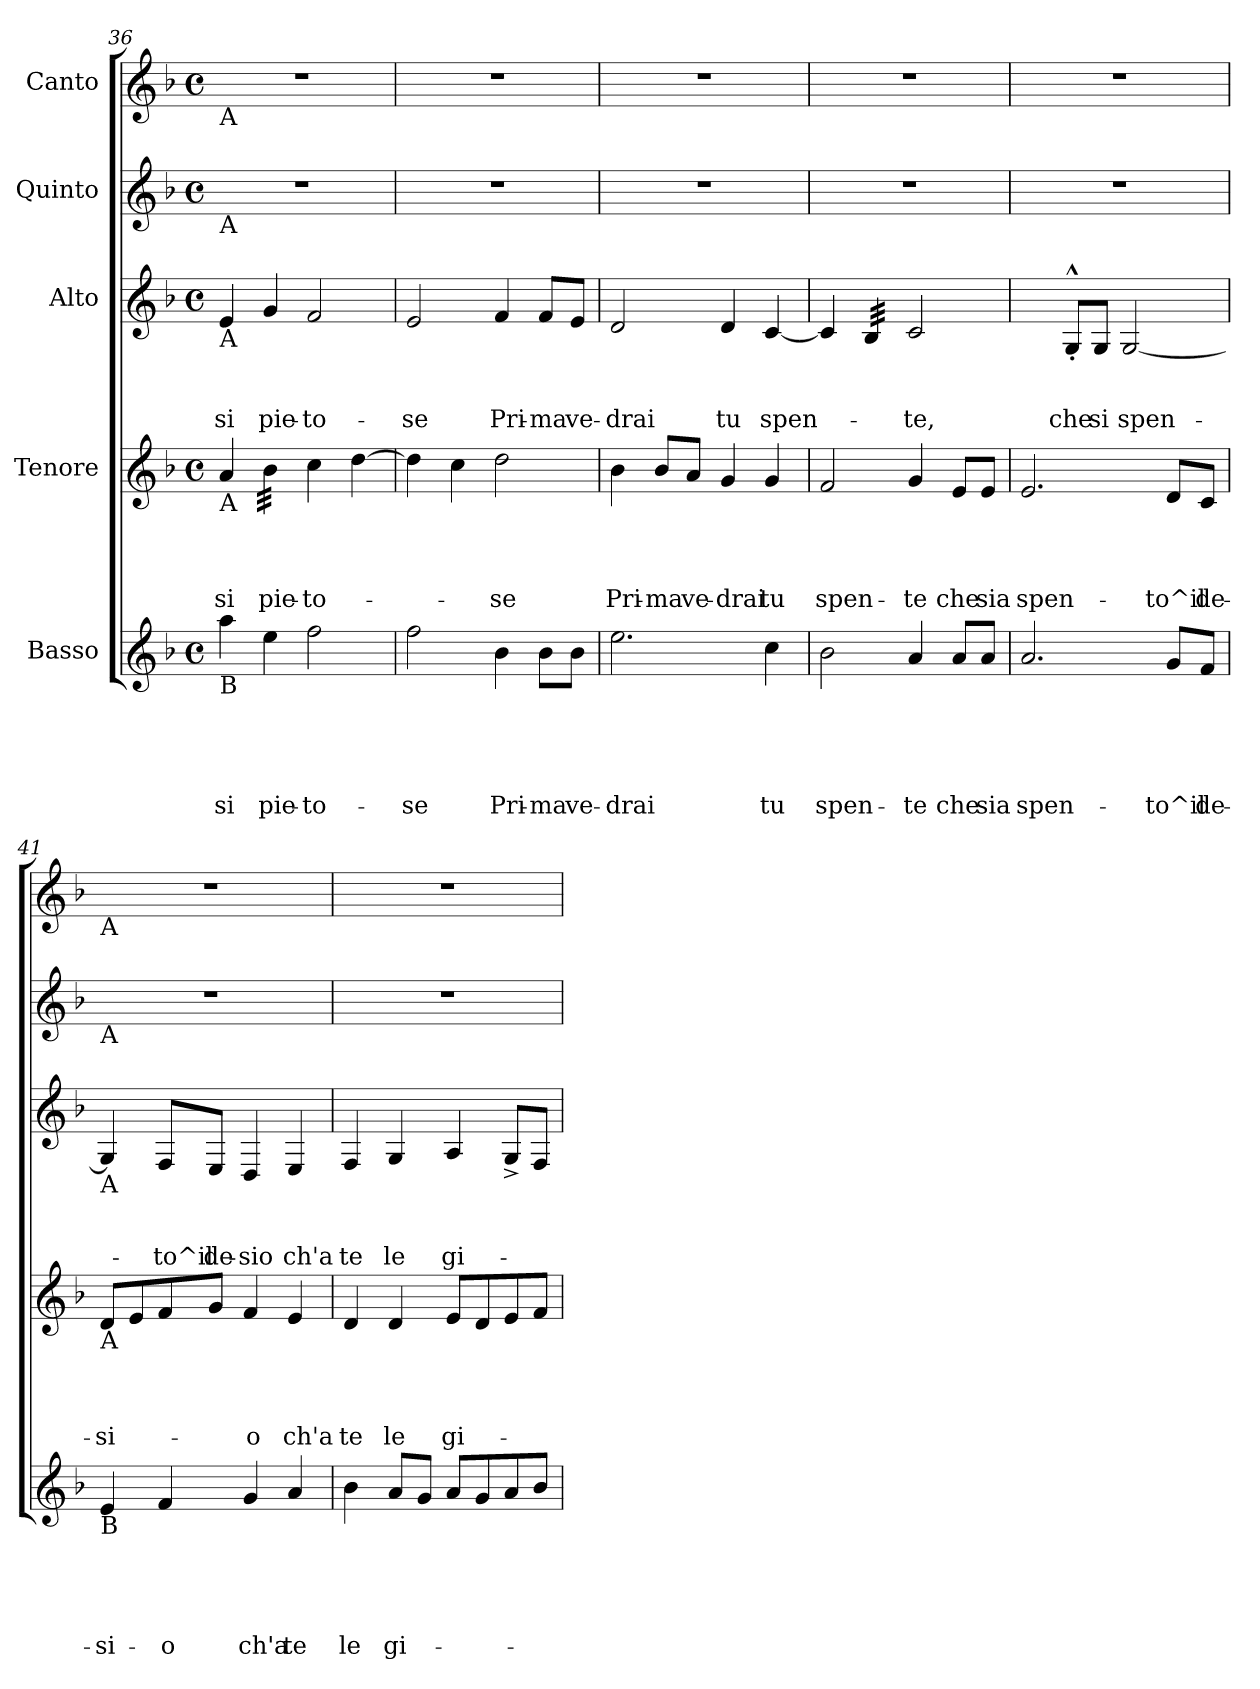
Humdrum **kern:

**kern	**text	**text	**text	**text	**text	**kern	**text	**text	**text	**text	**kern	**text	**text	**text	**kern	**kern
*part5	*part5	*part5	*part5	*part5	*part5	*part4	*part4	*part4	*part4	*part4	*part3	*part3	*part3	*part3	*part2	*part1
*staff5	*staff5	*staff5	*staff5	*staff5	*staff5	*staff4	*staff4	*staff4	*staff4	*staff4	*staff3	*staff3	*staff3	*staff3	*staff2	*staff1
*I"Basso	*	*	*	*	*	*I"Tenore	*	*	*	*	*I"Alto	*	*	*	*I"Quinto	*I"Canto
!!LO:LB:g=z
*clefG2	*	*	*	*	*	*clefG2	*	*	*	*	*clefG2	*	*	*	*clefG2	*clefG2
*k[b-]	*	*	*	*	*	*k[b-]	*	*	*	*	*k[b-]	*	*	*	*k[b-]	*k[b-]
*F:	*	*	*	*	*	*F:	*	*	*	*	*F:	*	*	*	*F:	*F:
*M4/4	*	*	*	*	*	*M4/4	*	*	*	*	*M4/4	*	*	*	*M4/4	*M4/4
*met(c)	*	*	*	*	*	*met(c)	*	*	*	*	*met(c)	*	*	*	*met(c)	*met(c)
=36	=36	=36	=36	=36	=36	=36	=36	=36	=36	=36	=36	=36	=36	=36	=36	=36
!	!	!	!	!	!	!	!	!	!	!	!	!	!	!	!	!LO:TX:b:t=A
!	!	!	!	!	!	!	!	!	!	!	!	!	!	!	!LO:TX:b:t=A	!
!	!	!	!	!	!	!	!	!	!	!	!LO:TX:b:t=A	!	!	!	!	!
!	!	!	!	!	!	!LO:TX:b:t=A	!	!	!	!	!	!	!	!	!	!
!LO:TX:b:t=B	!	!	!	!	!	!	!	!	!	!	!	!	!	!	!	!
!	!	!	!	!	!LO:LY:b	!	!	!	!	!LO:LY:b	!	!	!	!LO:LY:b	!	!
4aa\	.	.	.	.	si	4a/	.	.	.	si	4e/	.	.	si	1r	1r
!	!	!	!	!	!LO:LY:b	!	!	!	!	!LO:LY:b	!	!	!	!LO:LY:b	!	!
*	*	*	*	*	*	*tremolo	*	*	*	*	*	*	*	*	*	*
4ee\	.	.	.	.	pie-	32b-\LLL	.	.	.	pie-	4g/	.	.	pie-	.	.
.	.	.	.	.	.	32b-\	.	.	.	.	.	.	.	.	.	.
.	.	.	.	.	.	32b-\	.	.	.	.	.	.	.	.	.	.
.	.	.	.	.	.	32b-\	.	.	.	.	.	.	.	.	.	.
.	.	.	.	.	.	32b-\	.	.	.	.	.	.	.	.	.	.
.	.	.	.	.	.	32b-\	.	.	.	.	.	.	.	.	.	.
.	.	.	.	.	.	32b-\	.	.	.	.	.	.	.	.	.	.
.	.	.	.	.	.	32b-\JJJ	.	.	.	.	.	.	.	.	.	.
*	*	*	*	*	*	*Xtremolo	*	*	*	*	*	*	*	*	*	*
!	!	!	!	!	!LO:LY:b	!	!	!	!	!LO:LY:b	!	!	!	!LO:LY:b	!	!
2ff\	.	.	.	.	-to-	4cc\	.	.	.	-to-	2f/	.	.	-to-	.	.
.	.	.	.	.	.	[>4dd\	.	.	.	.	.	.	.	.	.	.
=37	=37	=37	=37	=37	=37	=37	=37	=37	=37	=37	=37	=37	=37	=37	=37	=37
!	!	!	!	!	!LO:LY:b	!	!	!	!	!	!	!	!	!LO:LY:b	!	!
2ff\	.	.	.	.	-se	4dd\]	.	.	.	.	2e/	.	.	-se	1r	1r
.	.	.	.	.	.	4cc\	.	.	.	.	.	.	.	.	.	.
!	!	!	!	!	!LO:LY:b	!	!	!	!	!LO:LY:b	!	!	!	!LO:LY:b	!	!
4b-\	.	.	.	.	Pri-	2dd\	.	.	.	-se	4f/	.	.	Pri-	.	.
!	!	!	!	!	!LO:LY:b	!	!	!	!	!	!	!	!	!LO:LY:b	!	!
8b-\L	.	.	.	.	-ma	.	.	.	.	.	8f/L	.	.	-ma	.	.
!	!	!	!	!	!LO:LY:b	!	!	!	!	!	!	!	!	!LO:LY:b	!	!
8b-\J	.	.	.	.	ve-	.	.	.	.	.	8e/J	.	.	ve-	.	.
=38	=38	=38	=38	=38	=38	=38	=38	=38	=38	=38	=38	=38	=38	=38	=38	=38
!	!	!	!	!	!LO:LY:b	!	!	!	!	!LO:LY:b	!	!	!	!LO:LY:b	!	!
2.ee\	.	.	.	.	-drai	4b-\	.	.	.	Pri-	2d/	.	.	-drai	1r	1r
!	!	!	!	!	!	!	!	!	!	!LO:LY:b	!	!	!	!	!	!
.	.	.	.	.	.	8b-/L	.	.	.	-ma	.	.	.	.	.	.
!	!	!	!	!	!	!	!	!	!	!LO:LY:b	!	!	!	!	!	!
.	.	.	.	.	.	8a/J	.	.	.	ve-	.	.	.	.	.	.
!	!	!	!	!	!	!	!	!	!	!LO:LY:b	!	!	!	!LO:LY:b	!	!
.	.	.	.	.	.	4g/	.	.	.	-drai	4d/	.	.	tu	.	.
!	!	!	!	!	!LO:LY:b	!	!	!	!	!LO:LY:b	!	!	!	!LO:LY:b	!	!
4cc\	.	.	.	.	tu	4g/	.	.	.	tu	[<4c/	.	.	spen-	.	.
=39	=39	=39	=39	=39	=39	=39	=39	=39	=39	=39	=39	=39	=39	=39	=39	=39
!	!	!	!	!	!LO:LY:b	!	!	!	!	!LO:LY:b	!	!	!	!	!	!
2b-\	.	.	.	.	spen-	2f/	.	.	.	spen-	4c/]	.	.	.	1r	1r
*	*	*	*	*	*	*	*	*	*	*	*tremolo	*	*	*	*	*
.	.	.	.	.	.	.	.	.	.	.	32B-/LLL	.	.	.	.	.
.	.	.	.	.	.	.	.	.	.	.	32B-/	.	.	.	.	.
.	.	.	.	.	.	.	.	.	.	.	32B-/	.	.	.	.	.
.	.	.	.	.	.	.	.	.	.	.	32B-/	.	.	.	.	.
.	.	.	.	.	.	.	.	.	.	.	32B-/	.	.	.	.	.
.	.	.	.	.	.	.	.	.	.	.	32B-/	.	.	.	.	.
.	.	.	.	.	.	.	.	.	.	.	32B-/	.	.	.	.	.
.	.	.	.	.	.	.	.	.	.	.	32B-/JJJ	.	.	.	.	.
*	*	*	*	*	*	*	*	*	*	*	*Xtremolo	*	*	*	*	*
!	!	!	!	!	!LO:LY:b	!	!	!	!	!LO:LY:b	!	!	!	!LO:LY:b	!	!
4a/	.	.	.	.	-te	4g/	.	.	.	-te	2c/	.	.	-te,	.	.
!	!	!	!	!	!LO:LY:b	!	!	!	!	!LO:LY:b	!	!	!	!	!	!
8a/L	.	.	.	.	che	8e/L	.	.	.	che	.	.	.	.	.	.
!	!	!	!	!	!LO:LY:b	!	!	!	!	!LO:LY:b	!	!	!	!	!	!
8a/J	.	.	.	.	sia	8e/J	.	.	.	sia	.	.	.	.	.	.
=40	=40	=40	=40	=40	=40	=40	=40	=40	=40	=40	=40	=40	=40	=40	=40	=40
!	!	!	!	!	!LO:LY:b	!	!	!	!	!LO:LY:b	!	!	!	!	!	!
2.a/	.	.	.	.	spen-	2.e/	.	.	.	spen-	4ryy	.	.	.	1r	1r
!	!	!	!	!	!	!	!	!	!	!	!	!	!	!LO:LY:b	!	!
.	.	.	.	.	.	.	.	.	.	.	8G^^<'</L	.	.	che	.	.
!	!	!	!	!	!	!	!	!	!	!	!	!	!	!LO:LY:b	!	!
.	.	.	.	.	.	.	.	.	.	.	8G/J	.	.	si	.	.
!	!	!	!	!	!	!	!	!	!	!	!	!	!	!LO:LY:b	!	!
.	.	.	.	.	.	.	.	.	.	.	[<2G/	.	.	spen-	.	.
!	!	!	!	!	!LO:LY:b	!	!	!	!	!LO:LY:b	!	!	!	!	!	!
8g/L	.	.	.	.	-to^il	8d/L	.	.	.	-to^il	.	.	.	.	.	.
!	!	!	!	!	!LO:LY:b	!	!	!	!	!LO:LY:b	!	!	!	!	!	!
8f/J	.	.	.	.	de-	8c/J	.	.	.	de-	.	.	.	.	.	.
!!LO:PB:g=z
=41	=41	=41	=41	=41	=41	=41	=41	=41	=41	=41	=41	=41	=41	=41	=41	=41
!	!	!	!	!	!	!	!	!	!	!	!	!	!	!	!	!LO:TX:b:t=A
!	!	!	!	!	!	!	!	!	!	!	!	!	!	!	!LO:TX:b:t=A	!
!	!	!	!	!	!	!	!	!	!	!	!LO:TX:b:t=A	!	!	!	!	!
!	!	!	!	!	!	!LO:TX:b:t=A	!	!	!	!	!	!	!	!	!	!
!LO:TX:b:t=B	!	!	!	!	!	!	!	!	!	!	!	!	!	!	!	!
!	!	!	!	!	!LO:LY:b	!	!	!	!	!LO:LY:b	!	!	!	!	!	!
4e/	.	.	.	.	-si-	8d/L	.	.	.	-si-	4G/]	.	.	.	1r	1r
.	.	.	.	.	.	8e/	.	.	.	.	.	.	.	.	.	.
!	!	!	!	!	!LO:LY:b	!	!	!	!	!	!	!	!	!LO:LY:b	!	!
4f/	.	.	.	.	-o	8f/	.	.	.	.	8F/L	.	.	-to^il	.	.
!	!	!	!	!	!	!	!	!	!	!	!	!	!	!LO:LY:b	!	!
.	.	.	.	.	.	8g/J	.	.	.	.	8E/J	.	.	de-	.	.
!	!	!	!	!	!LO:LY:b	!	!	!	!	!LO:LY:b	!	!	!	!LO:LY:b	!	!
4g/	.	.	.	.	ch'a	4f/	.	.	.	-o	4D/	.	.	-sio	.	.
!	!	!	!	!	!LO:LY:b	!	!	!	!	!LO:LY:b	!	!	!	!LO:LY:b	!	!
4a/	.	.	.	.	te	4e/	.	.	.	ch'a	4E/	.	.	ch'a	.	.
=42	=42	=42	=42	=42	=42	=42	=42	=42	=42	=42	=42	=42	=42	=42	=42	=42
!	!	!	!	!	!LO:LY:b	!	!	!	!	!LO:LY:b	!	!	!	!LO:LY:b	!	!
4b-\	.	.	.	.	le	4d/	.	.	.	te	4F/	.	.	te	1r	1r
!	!	!	!	!	!LO:LY:b	!	!	!	!	!LO:LY:b	!	!	!	!LO:LY:b	!	!
8a/L	.	.	.	.	gi-	4d/	.	.	.	le	4G/	.	.	le	.	.
8g/J	.	.	.	.	.	.	.	.	.	.	.	.	.	.	.	.
!	!	!	!	!	!	!	!	!	!	!LO:LY:b	!	!	!	!LO:LY:b	!	!
8a/L	.	.	.	.	.	8e/L	.	.	.	gi-	4A/	.	.	gi-	.	.
8g/	.	.	.	.	.	8d/	.	.	.	.	.	.	.	.	.	.
8a/	.	.	.	.	.	8e/	.	.	.	.	8G^</L	.	.	.	.	.
8b-/J	.	.	.	.	.	8f/J	.	.	.	.	8F/J	.	.	.	.	.
=	=	=	=	=	=	=	=	=	=	=	=	=	=	=	=	=
*-	*-	*-	*-	*-	*-	*-	*-	*-	*-	*-	*-	*-	*-	*-	*-	*-
